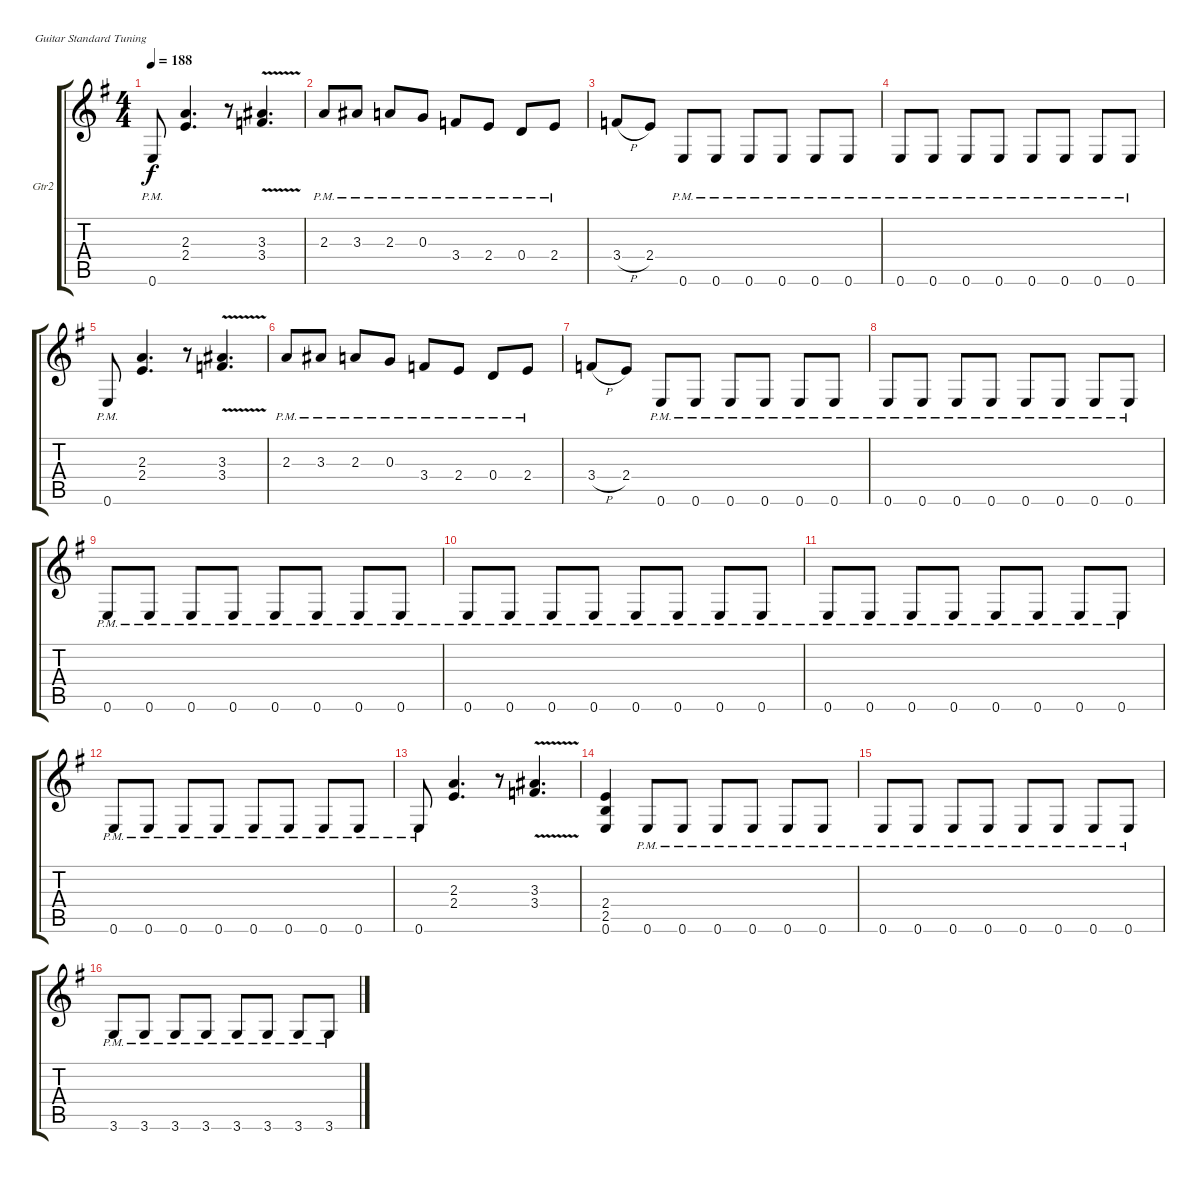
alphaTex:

\defaultSystemsLayout 4
\bracketExtendMode groupsimilarinstruments
\firstSystemTrackNameOrientation horizontal
\otherSystemsTrackNameOrientation horizontal
\track ("Kirk" "Gtr2") {instrument distortionguitar}
\staff {score tabs}
\tuning (E4 B3 G3 D3 A2 E2)
\ts (4 4)
\tempo 188
\clef g2
\ks eminor
0.6{pm}.8{dy f} (2.4 2.3).4{d} r.8 (3.3{v} 3.4{v}).4{d} |
2.3{pm}.8 3.3{pm}.8 2.3{pm}.8 0.3{pm}.8 3.4{pm}.8 2.4{pm}.8 0.4{pm}.8 2.4{pm}.8 |
3.4{h}.8 2.4.8 0.6{pm}.8 0.6{pm}.8 0.6{pm}.8 0.6{pm}.8 0.6{pm}.8 0.6{pm}.8 |
0.6{pm}.8 0.6{pm}.8 0.6{pm}.8 0.6{pm}.8 0.6{pm}.8 0.6{pm}.8 0.6{pm}.8 0.6{pm}.8 |
0.6{pm}.8 (2.4 2.3).4{d} r.8 (3.3{v} 3.4{v}).4{d} |
2.3{pm}.8 3.3{pm}.8 2.3{pm}.8 0.3{pm}.8 3.4{pm}.8 2.4{pm}.8 0.4{pm}.8 2.4{pm}.8 |
3.4{h}.8 2.4.8 0.6{pm}.8 0.6{pm}.8 0.6{pm}.8 0.6{pm}.8 0.6{pm}.8 0.6{pm}.8 |
0.6{pm}.8 0.6{pm}.8 0.6{pm}.8 0.6{pm}.8 0.6{pm}.8 0.6{pm}.8 0.6{pm}.8 0.6{pm}.8 |
0.6{pm}.8 0.6{pm}.8 0.6{pm}.8 0.6{pm}.8 0.6{pm}.8 0.6{pm}.8 0.6{pm}.8 0.6{pm}.8 |
0.6{pm}.8 0.6{pm}.8 0.6{pm}.8 0.6{pm}.8 0.6{pm}.8 0.6{pm}.8 0.6{pm}.8 0.6{pm}.8 |
0.6{pm}.8 0.6{pm}.8 0.6{pm}.8 0.6{pm}.8 0.6{pm}.8 0.6{pm}.8 0.6{pm}.8 0.6{pm}.8 |
0.6{pm}.8 0.6{pm}.8 0.6{pm}.8 0.6{pm}.8 0.6{pm}.8 0.6{pm}.8 0.6{pm}.8 0.6{pm}.8 |
0.6{pm}.8 (2.4 2.3).4{d} r.8 (3.3{v} 3.4{v}).4{d} |
(0.6 2.5 2.4).4 0.6{pm}.8 0.6{pm}.8 0.6{pm}.8 0.6{pm}.8 0.6{pm}.8 0.6{pm}.8 |
0.6{pm}.8 0.6{pm}.8 0.6{pm}.8 0.6{pm}.8 0.6{pm}.8 0.6{pm}.8 0.6{pm}.8 0.6{pm}.8 |
3.6{pm}.8 3.6{pm}.8 3.6{pm}.8 3.6{pm}.8 3.6{pm}.8 3.6{pm}.8 3.6{pm}.8 3.6{pm}.8
